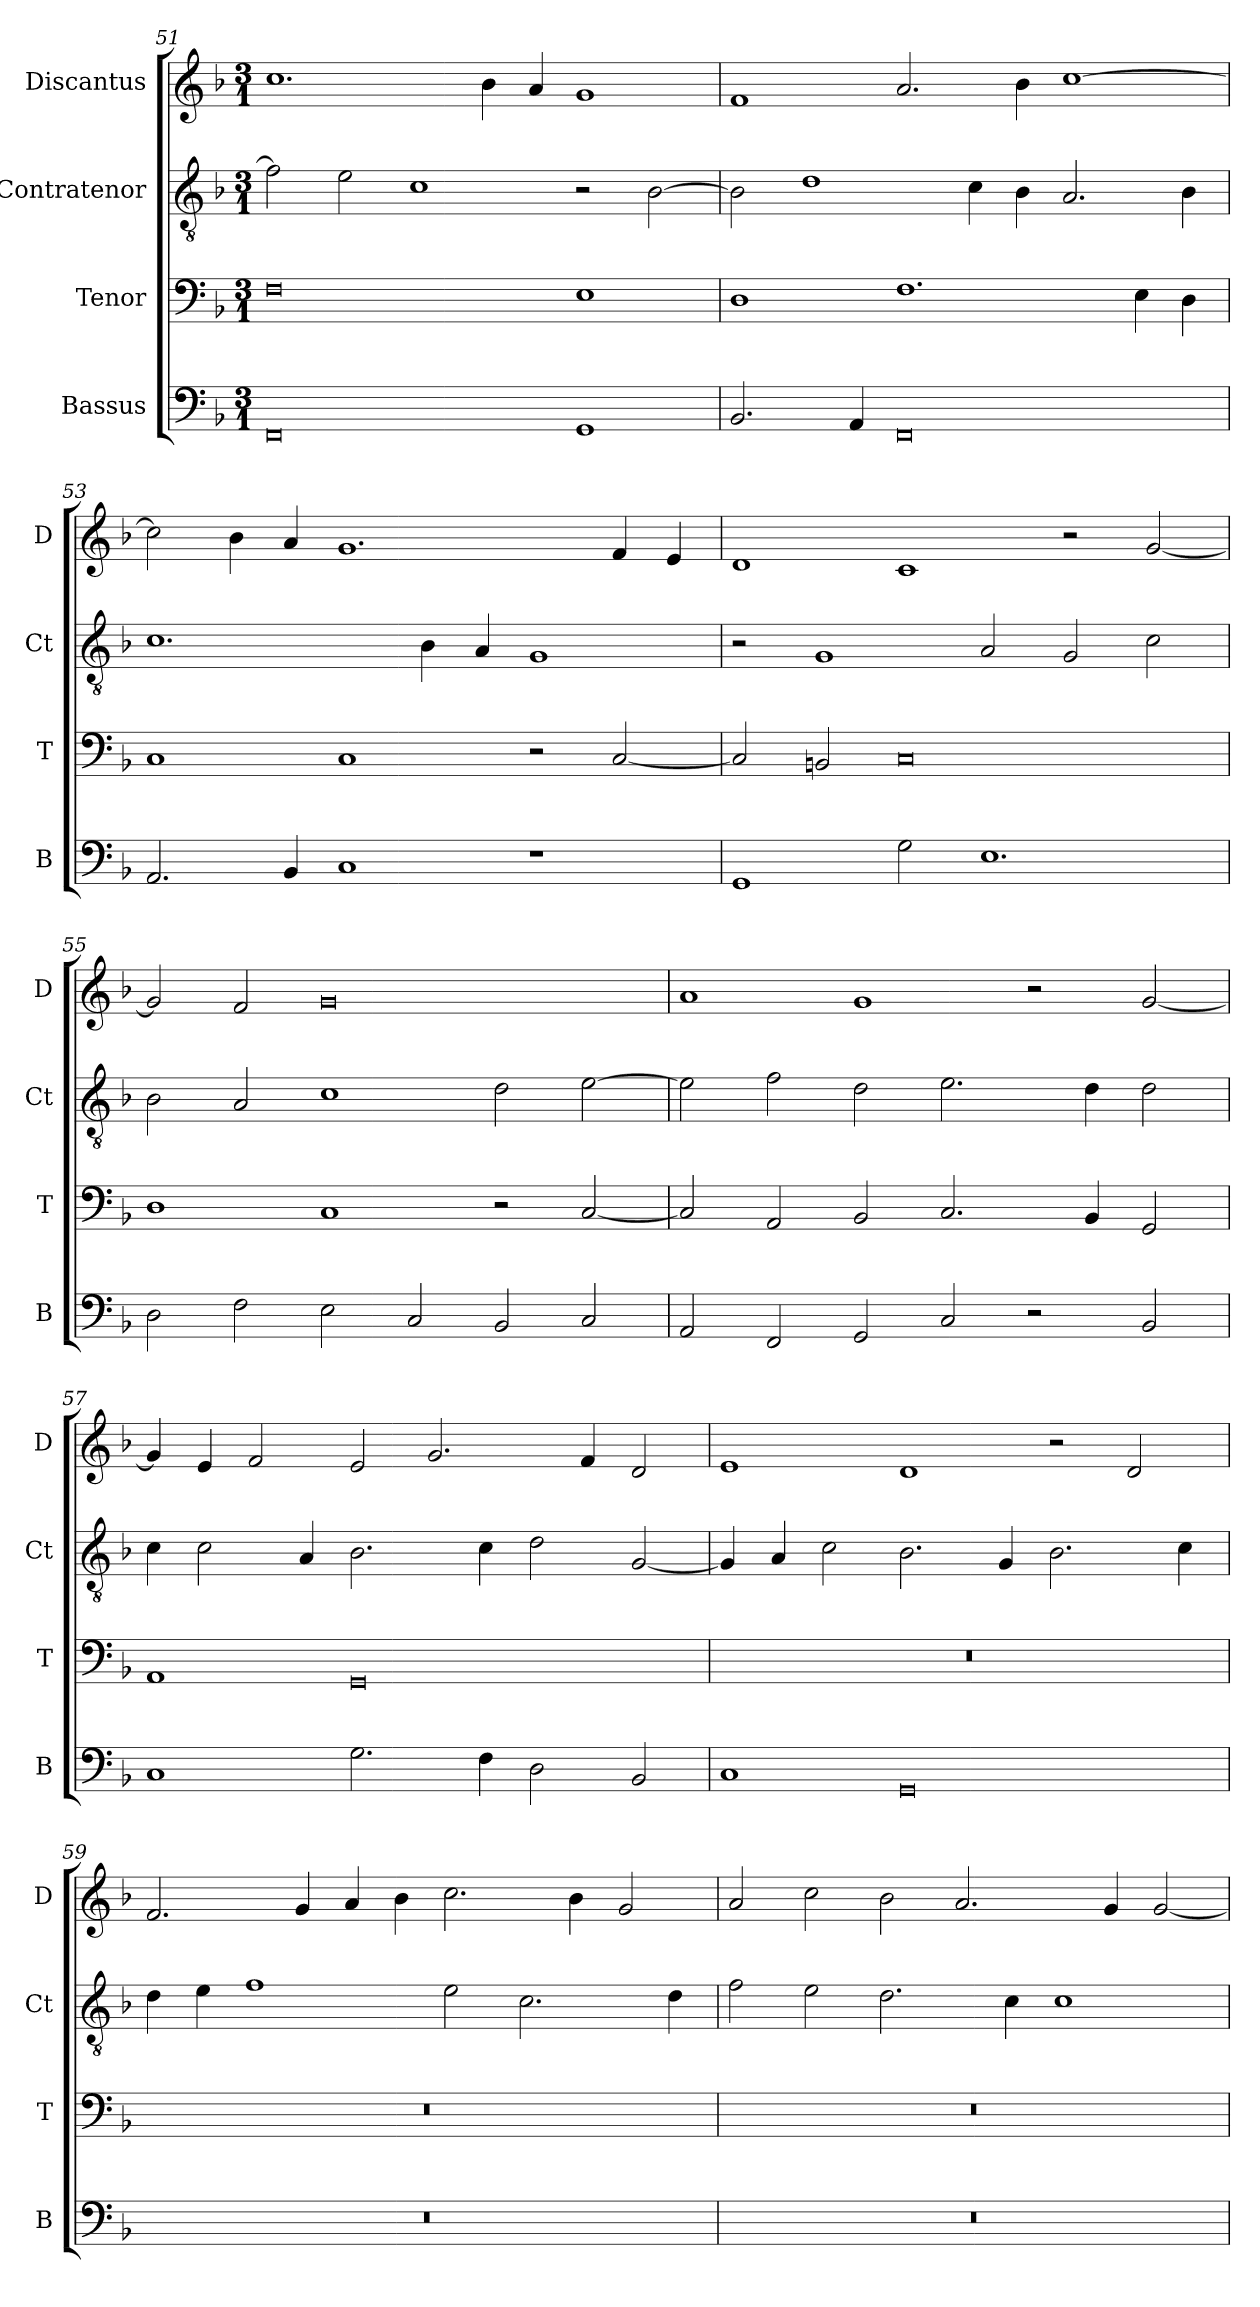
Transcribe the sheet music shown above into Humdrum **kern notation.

**kern	**kern	**kern	**kern
*part4	*part3	*part2	*part1
*staff4	*staff3	*staff2	*staff1
*I"Bassus	*I"Tenor	*I"Contratenor	*I"Discantus
*I'B	*I'T	*I'Ct	*I'D
*clefF4	*clefF4	*clefGv2	*clefG2
*k[b-]	*k[b-]	*k[b-]	*k[b-]
*M3/1	*M3/1	*M3/1	*M3/1
=51	=51	=51	=51
0FF	0F	2f\]	1.cc
.	.	2e\	.
.	.	1c	.
.	.	.	4b-\
.	.	.	4a/
1GG	1E	2r	1g
.	.	[2B-\	.
=52	=52	=52	=52
2.BB-/	1D	2B-\]	1f
.	.	1d	.
4AA/	.	.	.
0FF	1.F	.	2.a/
.	.	4c\	.
.	.	4B-\	4b-\
.	.	2.A/	[1cc
.	4E\	.	.
.	4D\	4B-\	.
=53	=53	=53	=53
2.AA/	1C	1.c	2cc\]
.	.	.	4b-\
4BB-/	.	.	4a/
1C	1C	.	1.g
.	.	4B-\	.
.	.	4A/	.
1r	2r	1G	.
.	[2C/	.	4f/
.	.	.	4e/
=54	=54	=54	=54
1GG	2C/]	2r	1d
.	2BBn/	1G	.
2G\	0C	.	1c
1.E	.	2A/	.
.	.	2G/	2r
.	.	2c\	[2g/
=55	=55	=55	=55
2D\	1D	2B-\	2g/]
2F\	.	2A/	2f/
2E\	1C	1c	0g
2C/	.	.	.
2BB-/	2r	2d\	.
2C/	[2C/	[2e\	.
=56	=56	=56	=56
2AA/	2C/]	2e\]	1a
2FF/	2AA/	2f\	.
2GG/	2BB-/	2d\	1g
2C/	2.C/	2.e\	.
2r	.	.	2r
.	4BB-/	4d\	.
2BB-/	2GG/	2d\	[2g/
=57	=57	=57	=57
1C	1AA	4c\	4g/]
.	.	2c\	4e/
.	.	.	2f/
.	.	4A/	.
2.G\	0GG	2.B-\	2e/
.	.	.	2.g/
4F\	.	4c\	.
2D\	.	2d\	.
.	.	.	4f/
2BB-/	.	[2G/	2d/
=58	=58	=58	=58
1C	0.r	4G/]	1e
.	.	4A/	.
.	.	2c\	.
0GG	.	2.B-\	1d
.	.	4G/	.
.	.	2.B-\	2r
.	.	.	2d/
.	.	4c\	.
=59	=59	=59	=59
0.r	0.r	4d\	2.f/
.	.	4e\	.
.	.	1f	.
.	.	.	4g/
.	.	.	4a/
.	.	.	4b-\
.	.	2e\	2.cc\
.	.	2.c\	.
.	.	.	4b-\
.	.	.	2g/
.	.	4d\	.
=60	=60	=60	=60
0.r	0.r	2f\	2a/
.	.	2e\	2cc\
.	.	2.d\	2b-\
.	.	.	2.a/
.	.	4c\	.
.	.	1c	.
.	.	.	4g/
.	.	.	[2g/
=	=	=	=
*-	*-	*-	*-
